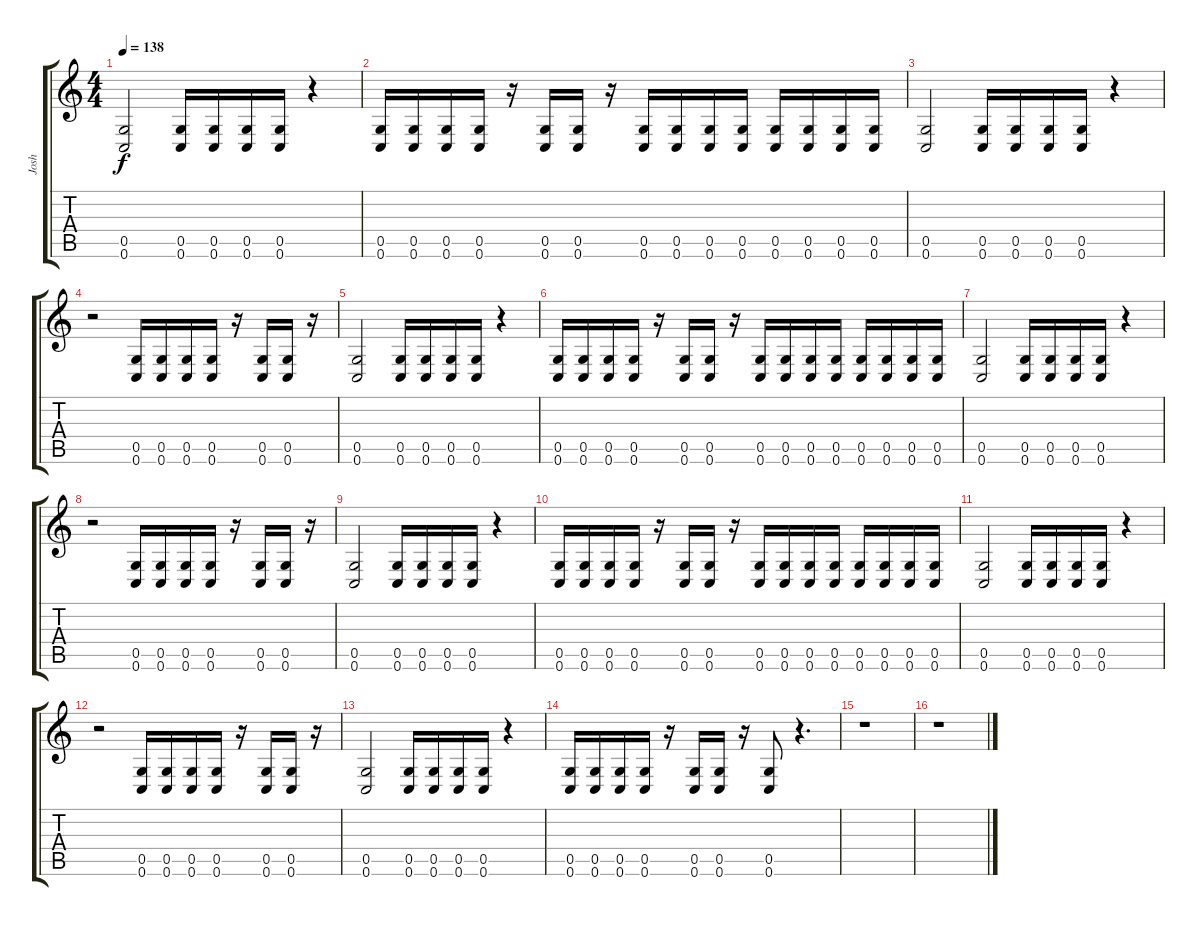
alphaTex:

\track ("Josh" "Josh") {instrument distortionguitar}
\staff {score tabs}
\tuning (D4 A3 F3 C3 G2 C2) {hide}
\ts (4 4)
\tempo 138
\clef g2
\ks c
(0.5 0.6).2{dy f} (0.5 0.6).16 (0.5 0.6).16 (0.5 0.6).16 (0.5 0.6).16 r.4 |
(0.5 0.6).16 (0.5 0.6).16 (0.5 0.6).16 (0.5 0.6).16 r.16 (0.5 0.6).16 (0.5 0.6).16 r.16 (0.5 0.6).16 (0.5 0.6).16 (0.5 0.6).16 (0.5 0.6).16 (0.5 0.6).16 (0.5 0.6).16 (0.5 0.6).16 (0.5 0.6).16 |
(0.5 0.6).2 (0.5 0.6).16 (0.5 0.6).16 (0.5 0.6).16 (0.5 0.6).16 r.4 |
r.2 (0.5 0.6).16 (0.5 0.6).16 (0.5 0.6).16 (0.5 0.6).16 r.16 (0.5 0.6).16 (0.5 0.6).16 r.16 |
(0.5 0.6).2 (0.5 0.6).16 (0.5 0.6).16 (0.5 0.6).16 (0.5 0.6).16 r.4 |
(0.5 0.6).16 (0.5 0.6).16 (0.5 0.6).16 (0.5 0.6).16 r.16 (0.5 0.6).16 (0.5 0.6).16 r.16 (0.5 0.6).16 (0.5 0.6).16 (0.5 0.6).16 (0.5 0.6).16 (0.5 0.6).16 (0.5 0.6).16 (0.5 0.6).16 (0.5 0.6).16 |
(0.5 0.6).2 (0.5 0.6).16 (0.5 0.6).16 (0.5 0.6).16 (0.5 0.6).16 r.4 |
r.2 (0.5 0.6).16 (0.5 0.6).16 (0.5 0.6).16 (0.5 0.6).16 r.16 (0.5 0.6).16 (0.5 0.6).16 r.16 |
(0.5 0.6).2 (0.5 0.6).16 (0.5 0.6).16 (0.5 0.6).16 (0.5 0.6).16 r.4 |
(0.5 0.6).16 (0.5 0.6).16 (0.5 0.6).16 (0.5 0.6).16 r.16 (0.5 0.6).16 (0.5 0.6).16 r.16 (0.5 0.6).16 (0.5 0.6).16 (0.5 0.6).16 (0.5 0.6).16 (0.5 0.6).16 (0.5 0.6).16 (0.5 0.6).16 (0.5 0.6).16 |
(0.5 0.6).2 (0.5 0.6).16 (0.5 0.6).16 (0.5 0.6).16 (0.5 0.6).16 r.4 |
r.2 (0.5 0.6).16 (0.5 0.6).16 (0.5 0.6).16 (0.5 0.6).16 r.16 (0.5 0.6).16 (0.5 0.6).16 r.16 |
(0.5 0.6).2 (0.5 0.6).16 (0.5 0.6).16 (0.5 0.6).16 (0.5 0.6).16 r.4 |
(0.5 0.6).16 (0.5 0.6).16 (0.5 0.6).16 (0.5 0.6).16 r.16 (0.5 0.6).16 (0.5 0.6).16 r.16 (0.5 0.6).8 r.4{d} |
r.1 |
r.1
